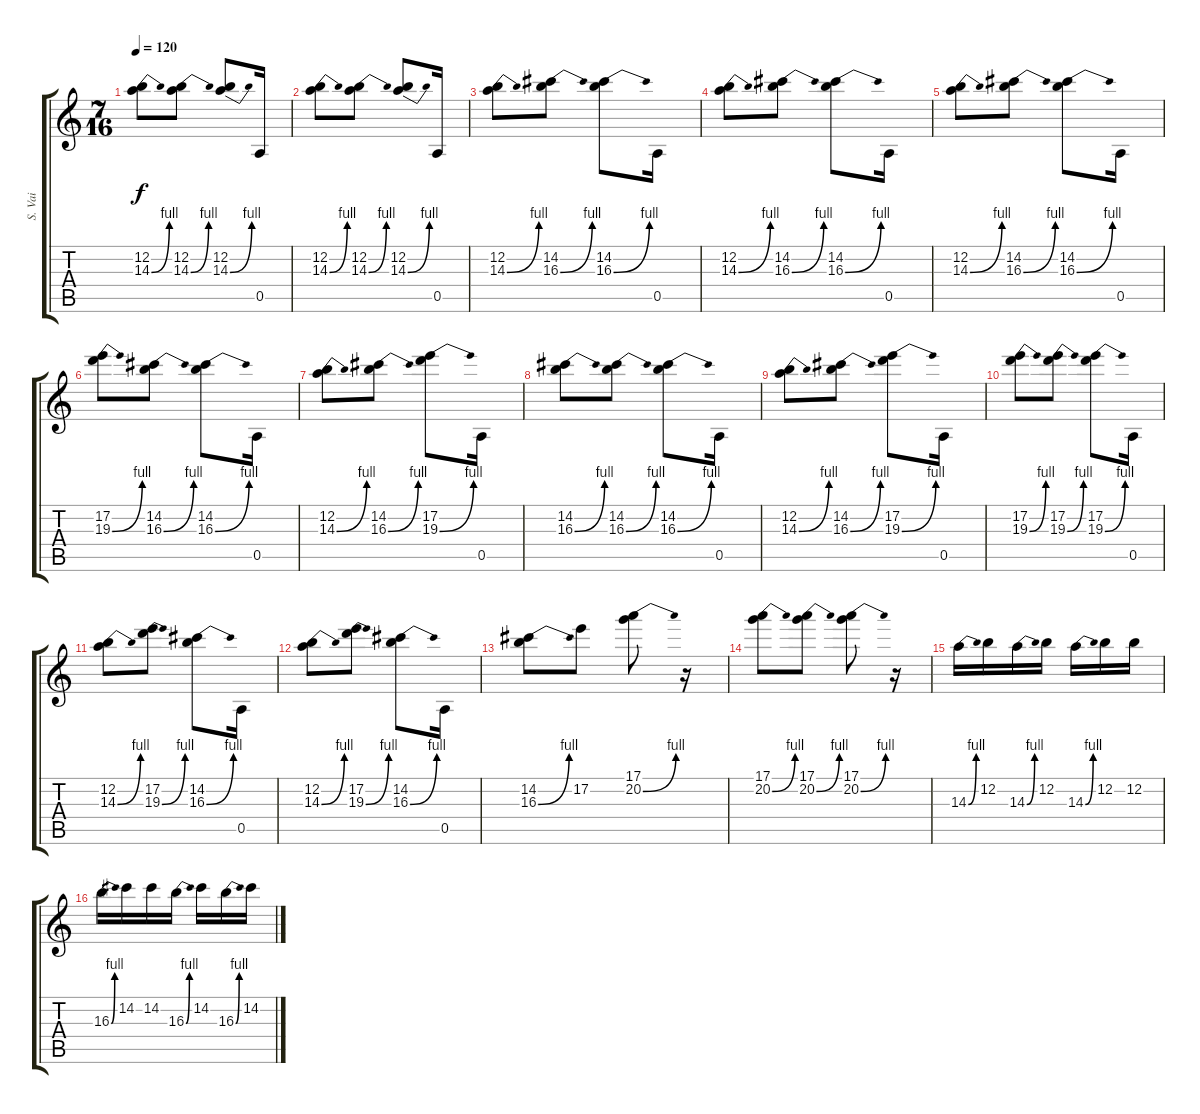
\track ("S. Vai" "S. Vai") {instrument distortionguitar}
\staff {score tabs}
\tuning (E4 B3 G3 D3 A2 E2) {hide}
\ts (7 16)
\tempo 120
\clef g2
\ks c
(12.2 14.3{be (bend 0 0 60 4)}).8{dy f} (12.2 14.3{be (bend 0 0 60 4)}).8 (12.2 14.3{be (bend 0 0 60 4)}).8 0.5.16 |
(12.2 14.3{be (bend 0 0 60 4)}).8 (12.2 14.3{be (bend 0 0 60 4)}).8 (12.2 14.3{be (bend 0 0 60 4)}).8 0.5.16 |
(12.2 14.3{be (bend 0 0 60 4)}).8 (14.2 16.3{be (bend 0 0 60 4)}).8 (14.2 16.3{be (bend 0 0 60 4)}).8 0.5.16 |
(12.2 14.3{be (bend 0 0 60 4)}).8 (14.2 16.3{be (bend 0 0 60 4)}).8 (14.2 16.3{be (bend 0 0 60 4)}).8 0.5.16 |
(12.2 14.3{be (bend 0 0 60 4)}).8 (14.2 16.3{be (bend 0 0 60 4)}).8 (14.2 16.3{be (bend 0 0 60 4)}).8 0.5.16 |
(17.2 19.3{be (bend 0 0 60 4)}).8 (14.2 16.3{be (bend 0 0 60 4)}).8 (14.2 16.3{be (bend 0 0 60 4)}).8 0.5.16 |
(12.2 14.3{be (bend 0 0 60 4)}).8 (14.2 16.3{be (bend 0 0 60 4)}).8 (17.2 19.3{be (bend 0 0 60 4)}).8 0.5.16 |
(14.2 16.3{be (bend 0 0 60 4)}).8 (14.2 16.3{be (bend 0 0 60 4)}).8 (14.2 16.3{be (bend 0 0 60 4)}).8 0.5.16 |
(12.2 14.3{be (bend 0 0 60 4)}).8 (14.2 16.3{be (bend 0 0 60 4)}).8 (17.2 19.3{be (bend 0 0 60 4)}).8 0.5.16 |
(17.2 19.3{be (bend 0 0 60 4)}).8 (17.2 19.3{be (bend 0 0 60 4)}).8 (17.2 19.3{be (bend 0 0 60 4)}).8 0.5.16 |
(12.2 14.3{be (bend 0 0 60 4)}).8 (17.2 19.3{be (bend 0 0 60 4)}).8 (14.2 16.3{be (bend 0 0 60 4)}).8 0.5.16 |
(12.2 14.3{be (bend 0 0 60 4)}).8 (17.2 19.3{be (bend 0 0 60 4)}).8 (14.2 16.3{be (bend 0 0 60 4)}).8 0.5.16 |
(14.2 16.3{be (bend 0 0 60 4)}).8 17.2.8 (17.1 20.2{be (bend 0 0 60 4)}).8 r.16 |
(17.1 20.2{be (bend 0 0 60 4)}).8 (17.1 20.2{be (bend 0 0 60 4)}).8 (17.1 20.2{be (bend 0 0 60 4)}).8 r.16 |
14.3{be (bend 0 0 60 4)}.16 12.2.16 14.3{be (bend 0 0 60 4)}.16 12.2.16 14.3{be (bend 0 0 60 4)}.16 12.2.16 12.2.16 |
16.3{be (bend 0 0 60 4)}.16 14.2.16 14.2.16 16.3{be (bend 0 0 60 4)}.16 14.2.16 16.3{be (bend 0 0 60 4)}.16 14.2.16
